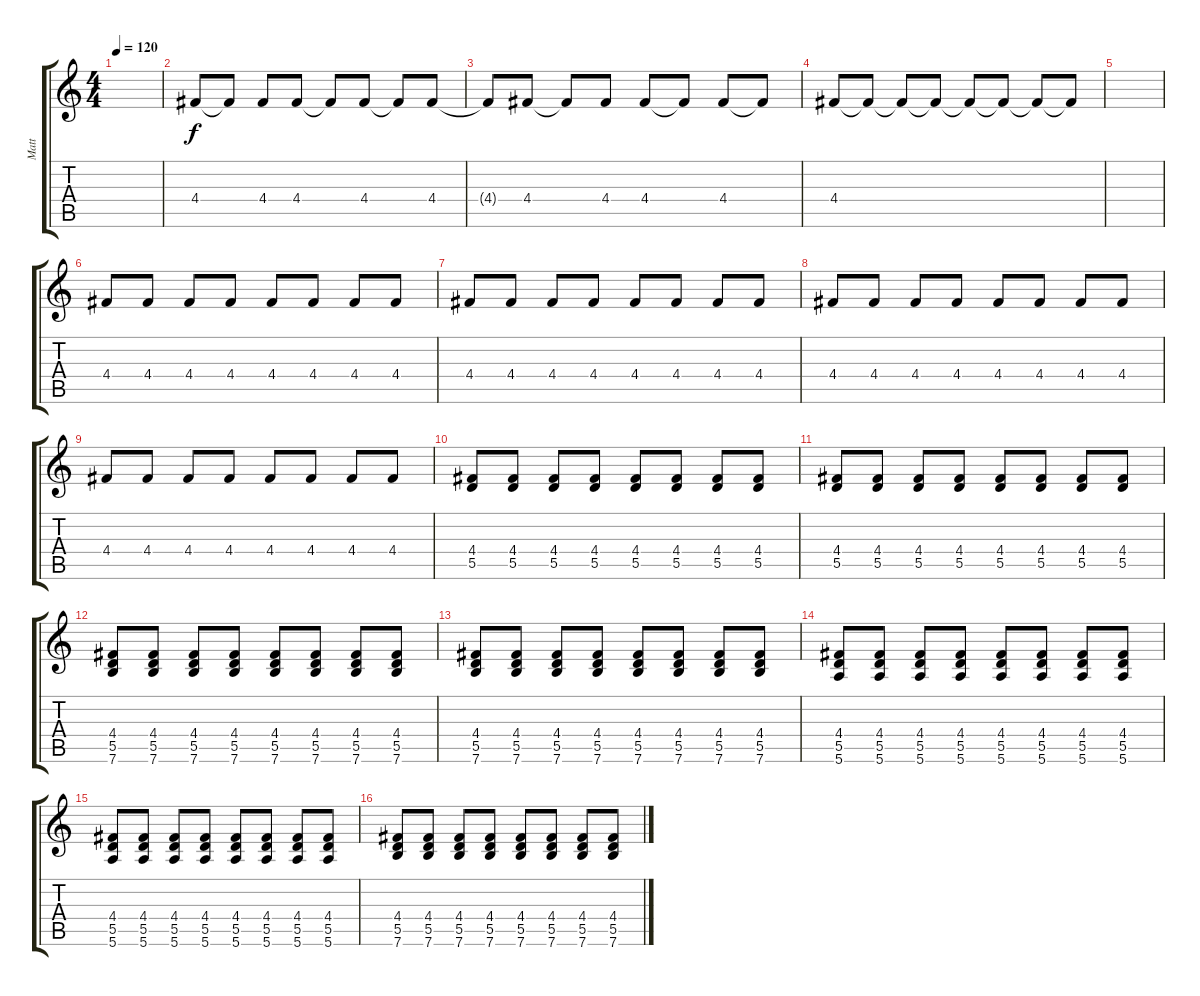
\track ("Matt" "Matt") {instrument overdrivenguitar}
\staff {score tabs}
\tuning (E4 B3 G3 D3 A2 E2) {hide}
\ts (4 4)
\tempo 120
\clef g2
\ks c
|
4.4.8 4.4{t}.8 4.4.8 4.4.8 4.4{t}.8 4.4.8 4.4{t}.8 4.4.8 |
4.4{t}.8 4.4.8 4.4{t}.8 4.4.8 4.4.8 4.4{t}.8 4.4.8 4.4{t}.8 |
4.4.8 4.4{t}.8 4.4{t}.8 4.4{t}.8 4.4{t}.8 4.4{t}.8 4.4{t}.8 4.4{t}.8 |
|
4.4.8 4.4.8 4.4.8 4.4.8 4.4.8 4.4.8 4.4.8 4.4.8 |
4.4.8 4.4.8 4.4.8 4.4.8 4.4.8 4.4.8 4.4.8 4.4.8 |
4.4.8 4.4.8 4.4.8 4.4.8 4.4.8 4.4.8 4.4.8 4.4.8 |
4.4.8 4.4.8 4.4.8 4.4.8 4.4.8 4.4.8 4.4.8 4.4.8 |
(4.4 5.5).8 (4.4 5.5).8 (4.4 5.5).8 (4.4 5.5).8 (4.4 5.5).8 (4.4 5.5).8 (4.4 5.5).8 (4.4 5.5).8 |
(4.4 5.5).8 (4.4 5.5).8 (4.4 5.5).8 (4.4 5.5).8 (4.4 5.5).8 (4.4 5.5).8 (4.4 5.5).8 (4.4 5.5).8 |
(4.4 5.5 7.6).8 (4.4 5.5 7.6).8 (4.4 5.5 7.6).8 (4.4 5.5 7.6).8 (4.4 5.5 7.6).8 (4.4 5.5 7.6).8 (4.4 5.5 7.6).8 (4.4 5.5 7.6).8 |
(4.4 5.5 7.6).8 (4.4 5.5 7.6).8 (4.4 5.5 7.6).8 (4.4 5.5 7.6).8 (4.4 5.5 7.6).8 (4.4 5.5 7.6).8 (4.4 5.5 7.6).8 (4.4 5.5 7.6).8 |
(4.4 5.5 5.6).8 (4.4 5.5 5.6).8 (4.4 5.5 5.6).8 (4.4 5.5 5.6).8 (4.4 5.5 5.6).8 (4.4 5.5 5.6).8 (4.4 5.5 5.6).8 (4.4 5.5 5.6).8 |
(4.4 5.5 5.6).8 (4.4 5.5 5.6).8 (4.4 5.5 5.6).8 (4.4 5.5 5.6).8 (4.4 5.5 5.6).8 (4.4 5.5 5.6).8 (4.4 5.5 5.6).8 (4.4 5.5 5.6).8 |
(4.4 5.5 7.6).8 (4.4 5.5 7.6).8 (4.4 5.5 7.6).8 (4.4 5.5 7.6).8 (4.4 5.5 7.6).8 (4.4 5.5 7.6).8 (4.4 5.5 7.6).8 (4.4 5.5 7.6).8
